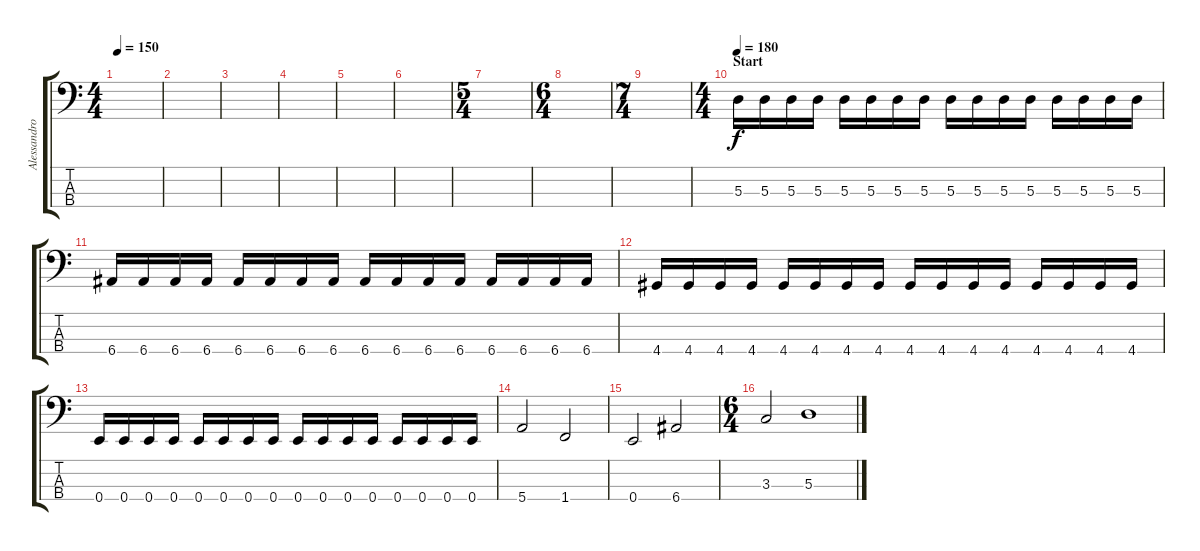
\track ("Alessandro Lotta" "Alessandro") {instrument electricbassfinger}
\staff {score tabs}
\tuning (G2 D2 A1 E1) {hide}
\ts (4 4)
\tempo 150
\clef f4
\ks c
|
|
|
|
|
|
\ts (5 4)
|
\ts (6 4)
|
\ts (7 4)
|
\ts (4 4)
\section ("" "Start")
\tempo 180
5.3.16 5.3.16 5.3.16 5.3.16 5.3.16 5.3.16 5.3.16 5.3.16 5.3.16 5.3.16 5.3.16 5.3.16 5.3.16 5.3.16 5.3.16 5.3.16 |
6.4.16 6.4.16 6.4.16 6.4.16 6.4.16 6.4.16 6.4.16 6.4.16 6.4.16 6.4.16 6.4.16 6.4.16 6.4.16 6.4.16 6.4.16 6.4.16 |
4.4.16 4.4.16 4.4.16 4.4.16 4.4.16 4.4.16 4.4.16 4.4.16 4.4.16 4.4.16 4.4.16 4.4.16 4.4.16 4.4.16 4.4.16 4.4.16 |
0.4.16 0.4.16 0.4.16 0.4.16 0.4.16 0.4.16 0.4.16 0.4.16 0.4.16 0.4.16 0.4.16 0.4.16 0.4.16 0.4.16 0.4.16 0.4.16 |
5.4.2 1.4.2 |
0.4.2 6.4.2 |
\ts (6 4)
3.3.2 5.3.1
